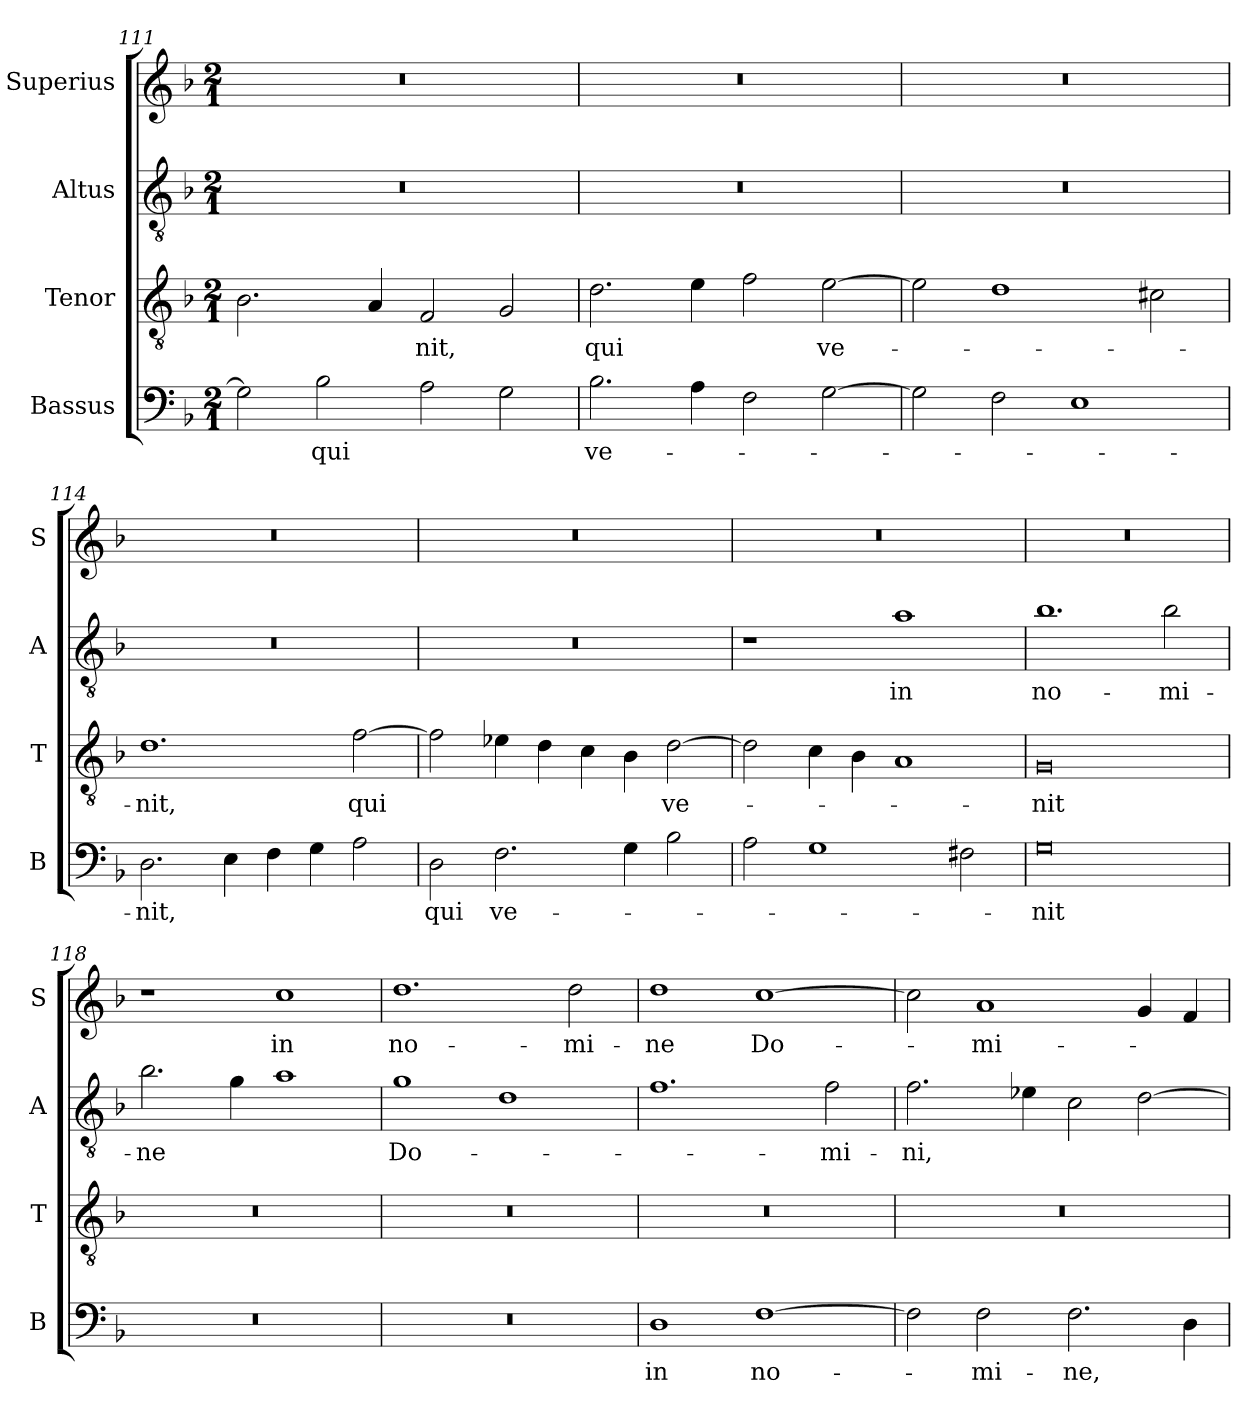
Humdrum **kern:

**kern	**text	**kern	**text	**kern	**text	**kern	**text
*part4	*part4	*part3	*part3	*part2	*part2	*part1	*part1
*staff4	*staff4	*staff3	*staff3	*staff2	*staff2	*staff1	*staff1
*I"Bassus	*	*I"Tenor	*	*I"Altus	*	*I"Superius	*
*I'B	*	*I'T	*	*I'A	*	*I'S	*
*clefF4	*	*clefGv2	*	*clefGv2	*	*clefG2	*
*k[b-]	*	*k[b-]	*	*k[b-]	*	*k[b-]	*
*M2/1	*	*M2/1	*	*M2/1	*	*M2/1	*
=111	=111	=111	=111	=111	=111	=111	=111
2G]	.	2.B-	.	0r	.	0r	.
!	!LO:LY:i	!	!	!	!	!	!
2B-	qui	.	.	.	.	.	.
.	.	4A	.	.	.	.	.
!	!	!	!LO:LY:i	!	!	!	!
2A	.	2F	-nit,	.	.	.	.
2G	.	2G	.	.	.	.	.
=112	=112	=112	=112	=112	=112	=112	=112
!	!LO:LY:i	!	!LO:LY:i	!	!	!	!
2.B-	ve-	2.d	qui	0r	.	0r	.
4A	.	4e	.	.	.	.	.
2F	.	2f	.	.	.	.	.
!	!	!	!LO:LY:i	!	!	!	!
[2G	.	[2e	ve-	.	.	.	.
=113	=113	=113	=113	=113	=113	=113	=113
2G]	.	2e]	.	0r	.	0r	.
2F	.	1d	.	.	.	.	.
1E	.	.	.	.	.	.	.
.	.	2c#X	.	.	.	.	.
=114	=114	=114	=114	=114	=114	=114	=114
!	!LO:LY:i	!	!LO:LY:i	!	!	!	!
2.D	-nit,	1.d	-nit,	0r	.	0r	.
4E	.	.	.	.	.	.	.
4F	.	.	.	.	.	.	.
4G	.	.	.	.	.	.	.
!	!	!	!LO:LY:i	!	!	!	!
2A	.	[2f	qui	.	.	.	.
=115	=115	=115	=115	=115	=115	=115	=115
!	!LO:LY:i	!	!	!	!	!	!
2D	qui	2f]	.	0r	.	0r	.
!	!LO:LY:i	!	!	!	!	!	!
2.F	ve-	4e-i	.	.	.	.	.
.	.	4d	.	.	.	.	.
.	.	4c	.	.	.	.	.
4G	.	4B-	.	.	.	.	.
!	!	!	!LO:LY:i	!	!	!	!
2B-	.	[2d	ve-	.	.	.	.
=116	=116	=116	=116	=116	=116	=116	=116
2A	.	2d]	.	1r	.	0r	.
1G	.	4c	.	.	.	.	.
.	.	4B-	.	.	.	.	.
.	.	1A	.	1a	in	.	.
2F#X	.	.	.	.	.	.	.
=117	=117	=117	=117	=117	=117	=117	=117
!	!	!	!LO:LY:i	!	!	!	!
0G	-nit	0G	-nit	1.b-	no-	0r	.
.	.	.	.	2b-	-mi-	.	.
=118	=118	=118	=118	=118	=118	=118	=118
0r	.	0r	.	2.b-	-ne	1r	.
.	.	.	.	4g	.	.	.
.	.	.	.	1a	.	1cc	in
=119	=119	=119	=119	=119	=119	=119	=119
0r	.	0r	.	1g	Do-	1.dd	no-
.	.	.	.	1d	.	.	.
.	.	.	.	.	.	2dd	-mi-
=120	=120	=120	=120	=120	=120	=120	=120
1D	in	0r	.	1.f	.	1dd	-ne
!	!	!	!	!	!	!	!LO:LY:i
[1F	no-	.	.	.	.	[1cc	Do-
.	.	.	.	2f	-mi-	.	.
=121	=121	=121	=121	=121	=121	=121	=121
2F]	.	0r	.	2.f	-ni,	2cc]	.
!	!	!	!	!	!	!	!LO:LY:i
2F	-mi-	.	.	.	.	1a	-mi-
.	.	.	.	4e-i	.	.	.
2.F	-ne,	.	.	2c	.	.	.
.	.	.	.	[2d	.	4g	.
4D	.	.	.	.	.	4f	.
=	=	=	=	=	=	=	=
*-	*-	*-	*-	*-	*-	*-	*-
